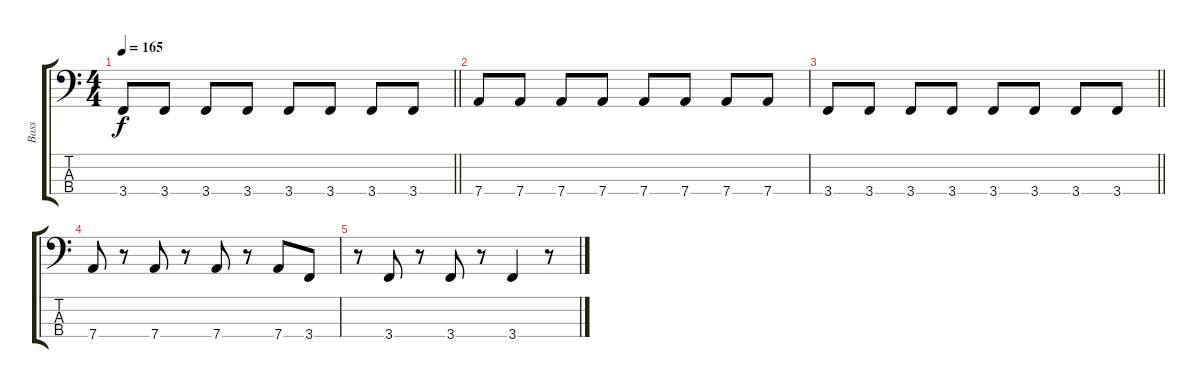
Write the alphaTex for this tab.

\track ("Bass" "Bass") {instrument electricbassfinger}
\staff {score tabs}
\tuning (G2 D2 A1 D1) {hide}
\ts (4 4)
\tempo 165
\clef f4
\barLineRight lightlight
\ks c
3.4.8{dy f} 3.4.8 3.4.8 3.4.8 3.4.8 3.4.8 3.4.8 3.4.8 |
7.4.8 7.4.8 7.4.8 7.4.8 7.4.8 7.4.8 7.4.8 7.4.8 |
\barLineRight lightlight
3.4.8 3.4.8 3.4.8 3.4.8 3.4.8 3.4.8 3.4.8 3.4.8 |
7.4.8 r.8 7.4.8 r.8 7.4.8 r.8 7.4.8 3.4.8 |
r.8 3.4.8 r.8 3.4.8 r.8 3.4.4 r.8
